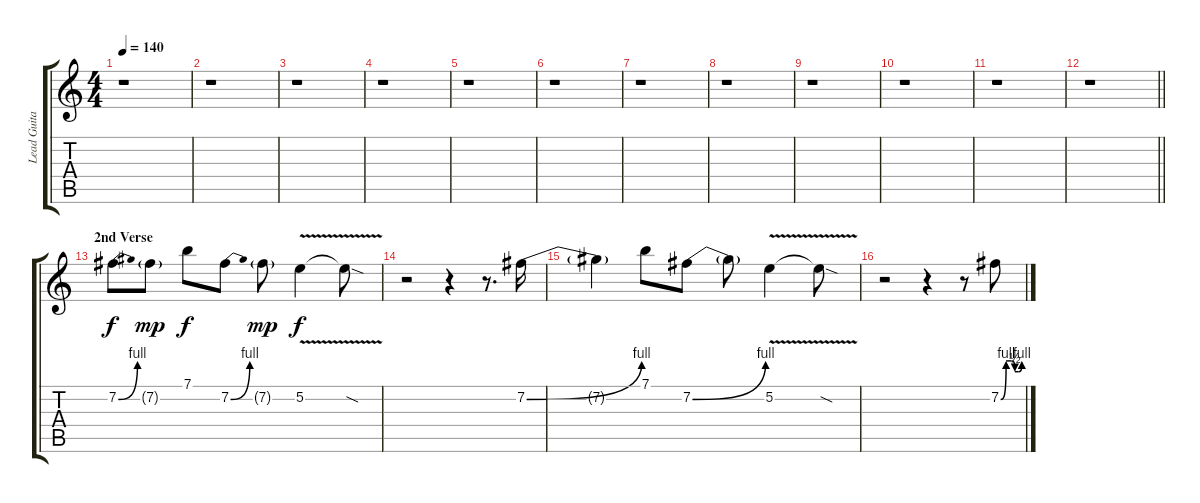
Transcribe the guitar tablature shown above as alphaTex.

\track ("Lead Guitar" "Lead Guita") {instrument distortionguitar}
\staff {score tabs}
\tuning (E4 B3 G3 D3 A2 E2) {hide}
\ts (4 4)
\tempo 140
\clef g2
\ks c
r.1{dy f} |
r.1 |
r.1 |
r.1 |
r.1 |
r.1 |
r.1 |
r.1 |
r.1 |
r.1 |
r.1 |
\barLineRight lightlight
r.1 |
\section ("" "2nd Verse")
7.2{be (bend 0 0 60 4)}.8 7.2{g}.8{dy mp} 7.1.8{dy f} 7.2{be (bend 0 0 60 4)}.8 7.2{g}.8{dy mp} 5.2{v}.4{dy f} 5.2{sod t}.8 |
r.2 r.4 r.8{d} 7.2{be (bend 0 0 60 4)}.16 |
7.2{t}.4 7.1.8 7.2{be (bend 0 0 60 4)}.8 7.2{t}.8 5.2{v}.4 5.2{sod t}.8 |
r.2 r.4 r.8 7.2{be (custom 0 0 15 4 30 4 40 2 50 2 60 4)}.8
